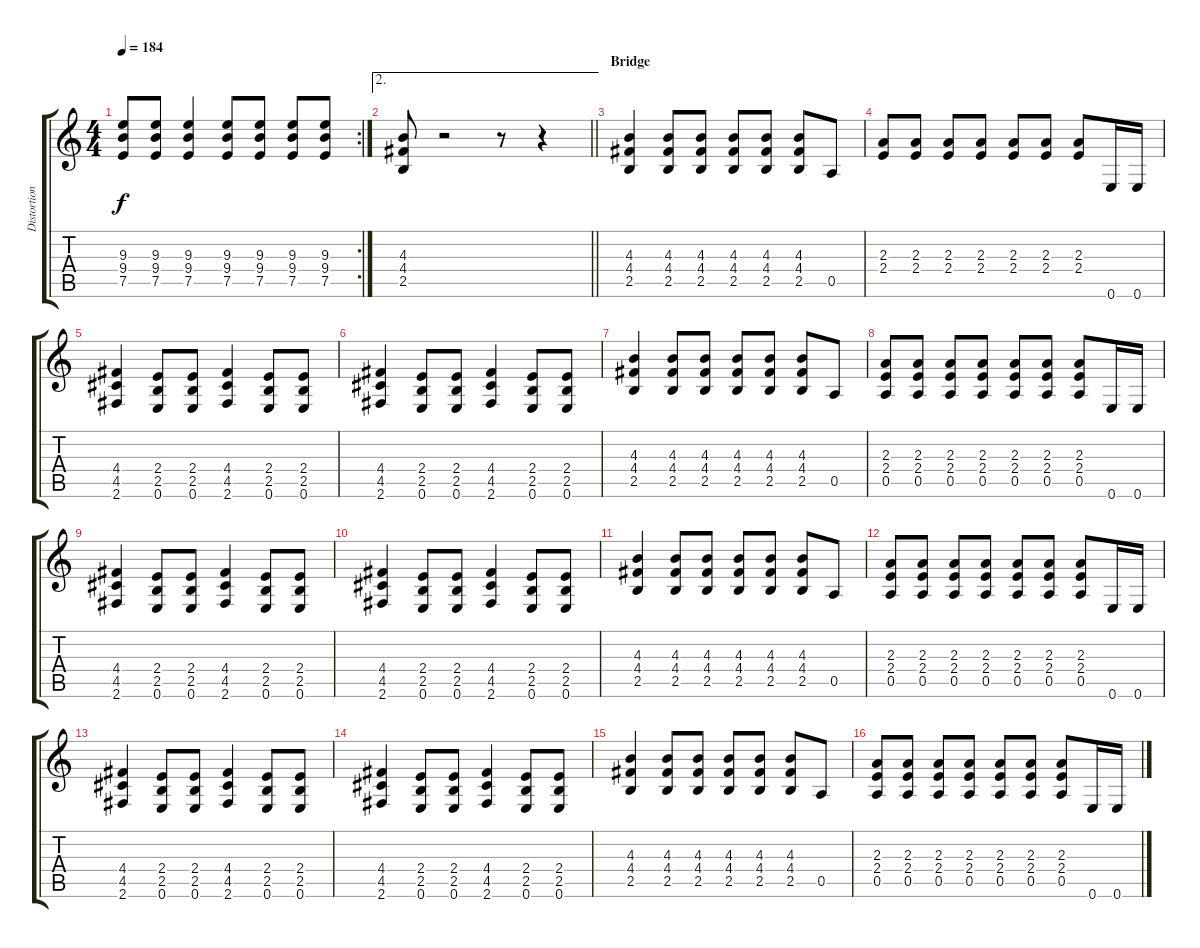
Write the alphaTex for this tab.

\track ("Distortion Guitar" "Distortion") {instrument overdrivenguitar}
\staff {score tabs}
\tuning (E4 B3 G3 D3 A2 E2) {hide}
\rc 2
\ts (4 4)
\tempo 184
\clef g2
\ks c
(9.3{t} 9.4{t} 7.5{t}).8{dy f} (9.3 9.4 7.5).8 (9.3 9.4 7.5).4 (9.3 9.4 7.5).8 (9.3 9.4 7.5).8 (9.3 9.4 7.5).8 (9.3 9.4 7.5).8 |
\ae 2
\barLineRight lightlight
(4.3 4.4 2.5).8 r.2 r.8 r.4 |
\section ("" "Bridge")
(4.3 4.4 2.5).4 (4.3 4.4 2.5).8 (4.3 4.4 2.5).8 (4.3 4.4 2.5).8 (4.3 4.4 2.5).8 (4.3 4.4 2.5).8 0.5.8 |
(2.3 2.4).8 (2.3 2.4).8 (2.3 2.4).8 (2.3 2.4).8 (2.3 2.4).8 (2.3 2.4).8 (2.3 2.4).8 0.6.16 0.6.16 |
(4.4 4.5 2.6).4 (2.4 2.5 0.6).8 (2.4 2.5 0.6).8 (4.4 4.5 2.6).4 (2.4 2.5 0.6).8 (2.4 2.5 0.6).8 |
(4.4 4.5 2.6).4 (2.4 2.5 0.6).8 (2.4 2.5 0.6).8 (4.4 4.5 2.6).4 (2.4 2.5 0.6).8 (2.4 2.5 0.6).8 |
(4.3 4.4 2.5).4 (4.3 4.4 2.5).8 (4.3 4.4 2.5).8 (4.3 4.4 2.5).8 (4.3 4.4 2.5).8 (4.3 4.4 2.5).8 0.5.8 |
(2.3 2.4 0.5).8 (2.3 2.4 0.5).8 (2.3 2.4 0.5).8 (2.3 2.4 0.5).8 (2.3 2.4 0.5).8 (2.3 2.4 0.5).8 (2.3 2.4 0.5).8 0.6.16 0.6.16 |
(4.4 4.5 2.6).4 (2.4 2.5 0.6).8 (2.4 2.5 0.6).8 (4.4 4.5 2.6).4 (2.4 2.5 0.6).8 (2.4 2.5 0.6).8 |
(4.4 4.5 2.6).4 (2.4 2.5 0.6).8 (2.4 2.5 0.6).8 (4.4 4.5 2.6).4 (2.4 2.5 0.6).8 (2.4 2.5 0.6).8 |
(4.3 4.4 2.5).4 (4.3 4.4 2.5).8 (4.3 4.4 2.5).8 (4.3 4.4 2.5).8 (4.3 4.4 2.5).8 (4.3 4.4 2.5).8 0.5.8 |
(2.3 2.4 0.5).8 (2.3 2.4 0.5).8 (2.3 2.4 0.5).8 (2.3 2.4 0.5).8 (2.3 2.4 0.5).8 (2.3 2.4 0.5).8 (2.3 2.4 0.5).8 0.6.16 0.6.16 |
(4.4 4.5 2.6).4 (2.4 2.5 0.6).8 (2.4 2.5 0.6).8 (4.4 4.5 2.6).4 (2.4 2.5 0.6).8 (2.4 2.5 0.6).8 |
(4.4 4.5 2.6).4 (2.4 2.5 0.6).8 (2.4 2.5 0.6).8 (4.4 4.5 2.6).4 (2.4 2.5 0.6).8 (2.4 2.5 0.6).8 |
(4.3 4.4 2.5).4 (4.3 4.4 2.5).8 (4.3 4.4 2.5).8 (4.3 4.4 2.5).8 (4.3 4.4 2.5).8 (4.3 4.4 2.5).8 0.5.8 |
(2.3 2.4 0.5).8 (2.3 2.4 0.5).8 (2.3 2.4 0.5).8 (2.3 2.4 0.5).8 (2.3 2.4 0.5).8 (2.3 2.4 0.5).8 (2.3 2.4 0.5).8 0.6.16 0.6.16
